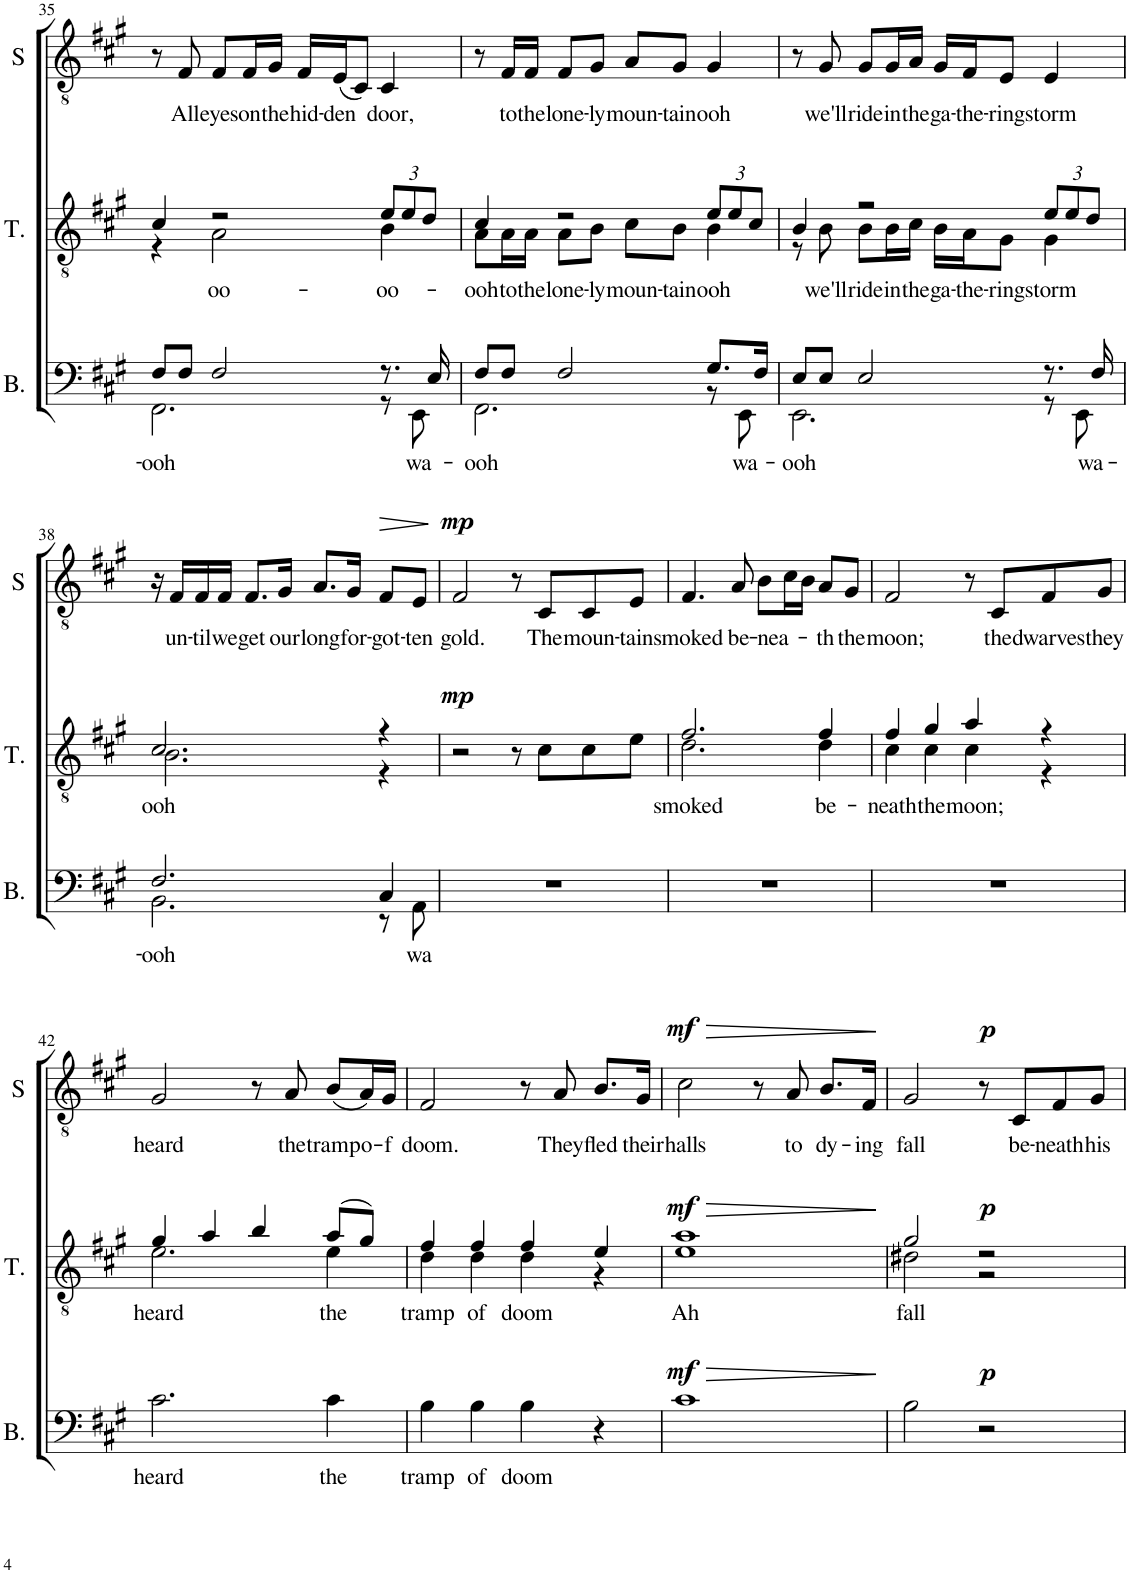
**kern	**text	**dynam	**kern	**text	**dynam	**kern	**text	**dynam
*part3	*part3	*part3	*part2	*part2	*part2	*part1	*part1	*part1
*staff3	*staff3	*staff3	*staff2	*staff2	*staff2	*staff1	*staff1	*staff1
*I"Bass	*	*	*I"Tenor	*	*	*I"Solo	*	*
*I'B.	*	*	*I'T.	*	*	*I'S	*	*
!!LO:PB:g=z
*clefF4	*	*	*clefGv2	*	*	*clefGv2	*	*
*k[f#c#g#]	*	*	*k[f#c#g#]	*	*	*k[f#c#g#]	*	*
*M4/4	*	*	*M4/4	*	*	*M4/4	*	*
=35	=35	=35	=35	=35	=35	=35	=35	=35
*^	*	*	*	*	*	*	*	*
!	!	!LO:LY:b	!	!	!	!	!	!	!
*	*	*	*	*^	*	*	*	*	*
8F#/L	2.FF#\	-ooh	.	4c#/	4r	.	.	8r	.	.
!	!	!	!	!	!	!	!	!	!LO:LY:b	!
8F#/J	.	.	.	.	.	.	.	8F#/	All	.
!	!	!	!	!	!	!LO:LY:b	!	!	!LO:LY:b	!
2F#/	.	.	.	2r	2A\	oo-	.	8F#/L	eyes	.
!	!	!	!	!	!	!	!	!	!LO:LY:b	!
.	.	.	.	.	.	.	.	16F#/L	on	.
!	!	!	!	!	!	!	!	!	!LO:LY:b	!
.	.	.	.	.	.	.	.	16G#/JJ	the	.
!	!	!	!	!	!	!	!	!	!LO:LY:b	!
.	.	.	.	.	.	.	.	16F#/LL	hid-	.
!	!	!	!	!	!	!	!	!	!LO:LY:b	!
.	.	.	.	.	.	.	.	(16E/J	-den	.
.	.	.	.	.	.	.	.	8C#/J)	.	.
*	*	*	*	*Xbrackettup	*	*	*	*	*	*
!	!	!	!	!	!	!LO:LY:b	!	!	!LO:LY:b	!
8.r	8r	.	.	12e/L	4B\	-oo-	.	4C#/	door,	.
.	.	.	.	12e/	.	.	.	.	.	.
!	!	!LO:LY:b	!	!	!	!	!	!	!	!
.	8EE\	wa-	.	.	.	.	.	.	.	.
.	.	.	.	12d/J	.	.	.	.	.	.
16E/	.	.	.	.	.	.	.	.	.	.
=36	=36	=36	=36	=36	=36	=36	=36	=36	=36	=36
!	!	!LO:LY:b	!	!	!	!LO:LY:b	!	!	!	!
8F#/L	2.FF#\	-ooh	.	4c#/	8A\L	-ooh	.	8r	.	.
!	!	!	!	!	!	!LO:LY:b	!	!	!LO:LY:b	!
8F#/J	.	.	.	.	16A\L	to	.	16F#/LL	to	.
!	!	!	!	!	!	!LO:LY:b	!	!	!LO:LY:b	!
.	.	.	.	.	16A\JJ	the	.	16F#/JJ	the	.
!	!	!	!	!	!	!LO:LY:b	!	!	!LO:LY:b	!
2F#/	.	.	.	2r	8A\L	lone-	.	8F#/L	lone-	.
!	!	!	!	!	!	!LO:LY:b	!	!	!LO:LY:b	!
.	.	.	.	.	8B\J	-ly	.	8G#/J	-ly	.
!	!	!	!	!	!	!LO:LY:b	!	!	!LO:LY:b	!
.	.	.	.	.	8c#\L	moun-	.	8A/L	moun-	.
!	!	!	!	!	!	!LO:LY:b	!	!	!LO:LY:b	!
.	.	.	.	.	8B\J	-tain	.	8G#/J	-tain	.
!	!	!	!	!	!	!LO:LY:b	!	!	!LO:LY:b	!
8.G#/L	8r	.	.	12e/L	4B\	ooh	.	4G#/	ooh	.
.	.	.	.	12e/	.	.	.	.	.	.
!	!	!LO:LY:b	!	!	!	!	!	!	!	!
.	8EE\	wa-	.	.	.	.	.	.	.	.
.	.	.	.	12c#/J	.	.	.	.	.	.
16F#/Jk	.	.	.	.	.	.	.	.	.	.
=37	=37	=37	=37	=37	=37	=37	=37	=37	=37	=37
!	!	!LO:LY:b	!	!	!	!	!	!	!	!
8E/L	2.EE\	-ooh	.	4B/	8r	.	.	8r	.	.
!	!	!	!	!	!	!LO:LY:b	!	!	!LO:LY:b	!
8E/J	.	.	.	.	8B\	we'll	.	8G#/	we'll	.
!	!	!	!	!	!	!LO:LY:b	!	!	!LO:LY:b	!
2E/	.	.	.	2r	8B\L	ride	.	8G#/L	ride	.
!	!	!	!	!	!	!LO:LY:b	!	!	!LO:LY:b	!
.	.	.	.	.	16B\L	in	.	16G#/L	in	.
!	!	!	!	!	!	!LO:LY:b	!	!	!LO:LY:b	!
.	.	.	.	.	16c#\JJ	the	.	16A/JJ	the	.
!	!	!	!	!	!	!LO:LY:b	!	!	!LO:LY:b	!
.	.	.	.	.	16B\LL	ga-	.	16G#/LL	ga-	.
!	!	!	!	!	!	!LO:LY:b	!	!	!LO:LY:b	!
.	.	.	.	.	16A\J	-the-	.	16F#/J	-the-	.
!	!	!	!	!	!	!LO:LY:b	!	!	!LO:LY:b	!
.	.	.	.	.	8G#\J	-ring	.	8E/J	-ring	.
!	!	!	!	!	!	!LO:LY:b	!	!	!LO:LY:b	!
8.r	8r	.	.	12e/L	4G#\	storm	.	4E/	storm	.
.	.	.	.	12e/	.	.	.	.	.	.
!	!	!LO:LY:b	!	!	!	!	!	!	!	!
.	8EE\	wa-	.	.	.	.	.	.	.	.
.	.	.	.	12d/J	.	.	.	.	.	.
16F#/	.	.	.	.	.	.	.	.	.	.
!!LO:LB:g=z
=38	=38	=38	=38	=38	=38	=38	=38	=38	=38	=38
!	!	!LO:LY:b	!	!	!	!LO:LY:b	!	!	!	!
2.F#/	2.BB\	-ooh	.	2.c#/	2.B\	ooh	.	16r	.	.
!	!	!	!	!	!	!	!	!	!LO:LY:b	!
.	.	.	.	.	.	.	.	16F#/LL	un-	.
!	!	!	!	!	!	!	!	!	!LO:LY:b	!
.	.	.	.	.	.	.	.	16F#/	-til	.
!	!	!	!	!	!	!	!	!	!LO:LY:b	!
.	.	.	.	.	.	.	.	16F#/JJ	we	.
!	!	!	!	!	!	!	!	!	!LO:LY:b	!
.	.	.	.	.	.	.	.	8.F#/L	get	.
!	!	!	!	!	!	!	!	!	!LO:LY:b	!
.	.	.	.	.	.	.	.	16G#/Jk	our	.
!	!	!	!	!	!	!	!	!	!LO:LY:b	!
.	.	.	.	.	.	.	.	8.A/L	long	.
!	!	!	!	!	!	!	!	!	!LO:LY:b	!
.	.	.	.	.	.	.	.	16G#/Jk	for-	.
!	!	!	!	!	!	!	!	!	!LO:LY:b	!LO:HP:b
4C#/	8r	.	.	4r	4r	.	.	8F#/L	-got-	>
!	!	!LO:LY:b	!	!	!	!	!	!	!LO:LY:b	!
.	8AA\	wa	.	.	.	.	.	8E/J	-ten	.
*v	*v	*	*	*	*	*	*	*	*	*
*	*	*	*v	*v	*	*	*	*	*
.	.	.	.	.	.	.	.	]
=39	=39	=39	=39	=39	=39	=39	=39	=39
!	!	!	!	!	!LO:DY:a	!	!LO:LY:b	!LO:DY:a
1r	.	.	2r	.	mp	2F#/	gold.	mp
.	.	.	8r	.	.	8r	.	.
!	!	!	!	!	!	!	!LO:LY:b	!
.	.	.	8c#\L	.	.	8C#/L	The	.
!	!	!	!	!	!	!	!LO:LY:b	!
.	.	.	8c#\	.	.	8C#/	moun-	.
!	!	!	!	!	!	!	!LO:LY:b	!
.	.	.	8e\J	.	.	8E/J	-tain	.
=40	=40	=40	=40	=40	=40	=40	=40	=40
*	*	*	*^	*	*	*	*	*
!	!	!	!	!	!LO:LY:b	!	!	!LO:LY:b	!
1r	.	.	2.f#/	2.d\	smoked	.	4.F#/	smoked	.
!	!	!	!	!	!	!	!	!LO:LY:b	!
.	.	.	.	.	.	.	8A/	be-	.
!	!	!	!	!	!	!	!	!LO:LY:b	!
.	.	.	.	.	.	.	8B\L	-nea-	.
.	.	.	.	.	.	.	16c#\L	.	.
.	.	.	.	.	.	.	16B\JJ	.	.
!	!	!	!	!	!LO:LY:b	!	!	!LO:LY:b	!
.	.	.	4f#/	4d\	be-	.	8A/L	-th	.
!	!	!	!	!	!	!	!	!LO:LY:b	!
.	.	.	.	.	.	.	8G#/J	the	.
=41	=41	=41	=41	=41	=41	=41	=41	=41	=41
!	!	!	!	!	!LO:LY:b	!	!	!LO:LY:b	!
1r	.	.	4f#/	4c#\	-neath	.	2F#/	moon;	.
!	!	!	!	!	!LO:LY:b	!	!	!	!
.	.	.	4g#/	4c#\	the	.	.	.	.
!	!	!	!	!	!LO:LY:b	!	!	!	!
.	.	.	4a/	4c#\	moon;	.	8r	.	.
!	!	!	!	!	!	!	!	!LO:LY:b	!
.	.	.	.	.	.	.	8C#/L	the	.
!	!	!	!	!	!	!	!	!LO:LY:b	!
.	.	.	4r	4r	.	.	8F#/	dwarves	.
!	!	!	!	!	!	!	!	!LO:LY:b	!
.	.	.	.	.	.	.	8G#/J	they	.
!!LO:LB:g=z
=42	=42	=42	=42	=42	=42	=42	=42	=42	=42
!	!LO:LY:b	!	!	!	!LO:LY:b	!	!	!LO:LY:b	!
2.c#\	heard	.	4g#/	2.e\	heard	.	2G#/	heard	.
.	.	.	4a/	.	.	.	.	.	.
.	.	.	4b/	.	.	.	8r	.	.
!	!	!	!	!	!	!	!	!LO:LY:b	!
.	.	.	.	.	.	.	8A/	the	.
!	!LO:LY:b	!	!	!	!LO:LY:b	!	!	!LO:LY:b	!
4c#\	the	.	(8a/L	4e\	the	.	(8B/L	tramp	.
!	!	!	!	!	!	!	!	!LO:LY:b	!
.	.	.	8g#/J)	.	.	.	16A/L)	o-	.
!	!	!	!	!	!	!	!	!LO:LY:b	!
.	.	.	.	.	.	.	16G#/JJ	-f	.
=43	=43	=43	=43	=43	=43	=43	=43	=43	=43
!	!LO:LY:b	!	!	!	!LO:LY:b	!	!	!LO:LY:b	!
4B\	tramp	.	4f#/	4d\	tramp	.	2F#/	doom.	.
!	!LO:LY:b	!	!	!	!LO:LY:b	!	!	!	!
4B\	of	.	4f#/	4d\	of	.	.	.	.
!	!LO:LY:b	!	!	!	!LO:LY:b	!	!	!	!
4B\	doom	.	4f#/	4d\	doom	.	8r	.	.
!	!	!	!	!	!	!	!	!LO:LY:b	!
.	.	.	.	.	.	.	8A/	They	.
!	!	!	!	!	!	!	!	!LO:LY:b	!
4r	.	.	4e/	4r	.	.	8.B/L	fled	.
!	!	!	!	!	!	!	!	!LO:LY:b	!
.	.	.	.	.	.	.	16G#/Jk	their	.
=44	=44	=44	=44	=44	=44	=44	=44	=44	=44
!	!	!LO:HP:b	!	!	!LO:LY:b	!LO:HP:b	!	!LO:LY:b	!LO:HP:b
!	!	!LO:DY:n=1:a	!	!	!	!LO:DY:n=1:a	!	!	!LO:DY:n=1:a
1c#	.	> mf	1a	1e	Ah	> mf	2c#\	halls	> mf
.	.	.	.	.	.	.	8r	.	.
!	!	!	!	!	!	!	!	!LO:LY:b	!
.	.	.	.	.	.	.	8A/	to	.
!	!	!	!	!	!	!	!	!LO:LY:b	!
.	.	.	.	.	.	.	8.B/L	dy-	.
!	!	!	!	!	!	!	!	!LO:LY:b	!
.	.	.	.	.	.	.	16F#/Jk	-ing	.
*	*	*	*v	*v	*	*	*	*	*
.	.	]	.	.	]	.	.	]
=45	=45	=45	=45	=45	=45	=45	=45	=45
*	*	*	*^	*	*	*	*	*
!	!	!	!	!	!LO:LY:b	!	!	!LO:LY:b	!
2B\	.	.	2g#/	2d#X\	fall	.	2G#/	fall	.
!	!	!LO:DY:a	!	!	!	!LO:DY:a	!	!	!LO:DY:a
2r	.	p	2r	2r	.	p	8r	.	p
!	!	!	!	!	!	!	!	!LO:LY:b	!
.	.	.	.	.	.	.	8C#/L	be-	.
!	!	!	!	!	!	!	!	!LO:LY:b	!
.	.	.	.	.	.	.	8F#/	-neath	.
!	!	!	!	!	!	!	!	!LO:LY:b	!
.	.	.	.	.	.	.	8G#/J	his	.
*	*	*	*v	*v	*	*	*	*	*
=	=	=	=	=	=	=	=	=
*-	*-	*-	*-	*-	*-	*-	*-	*-
